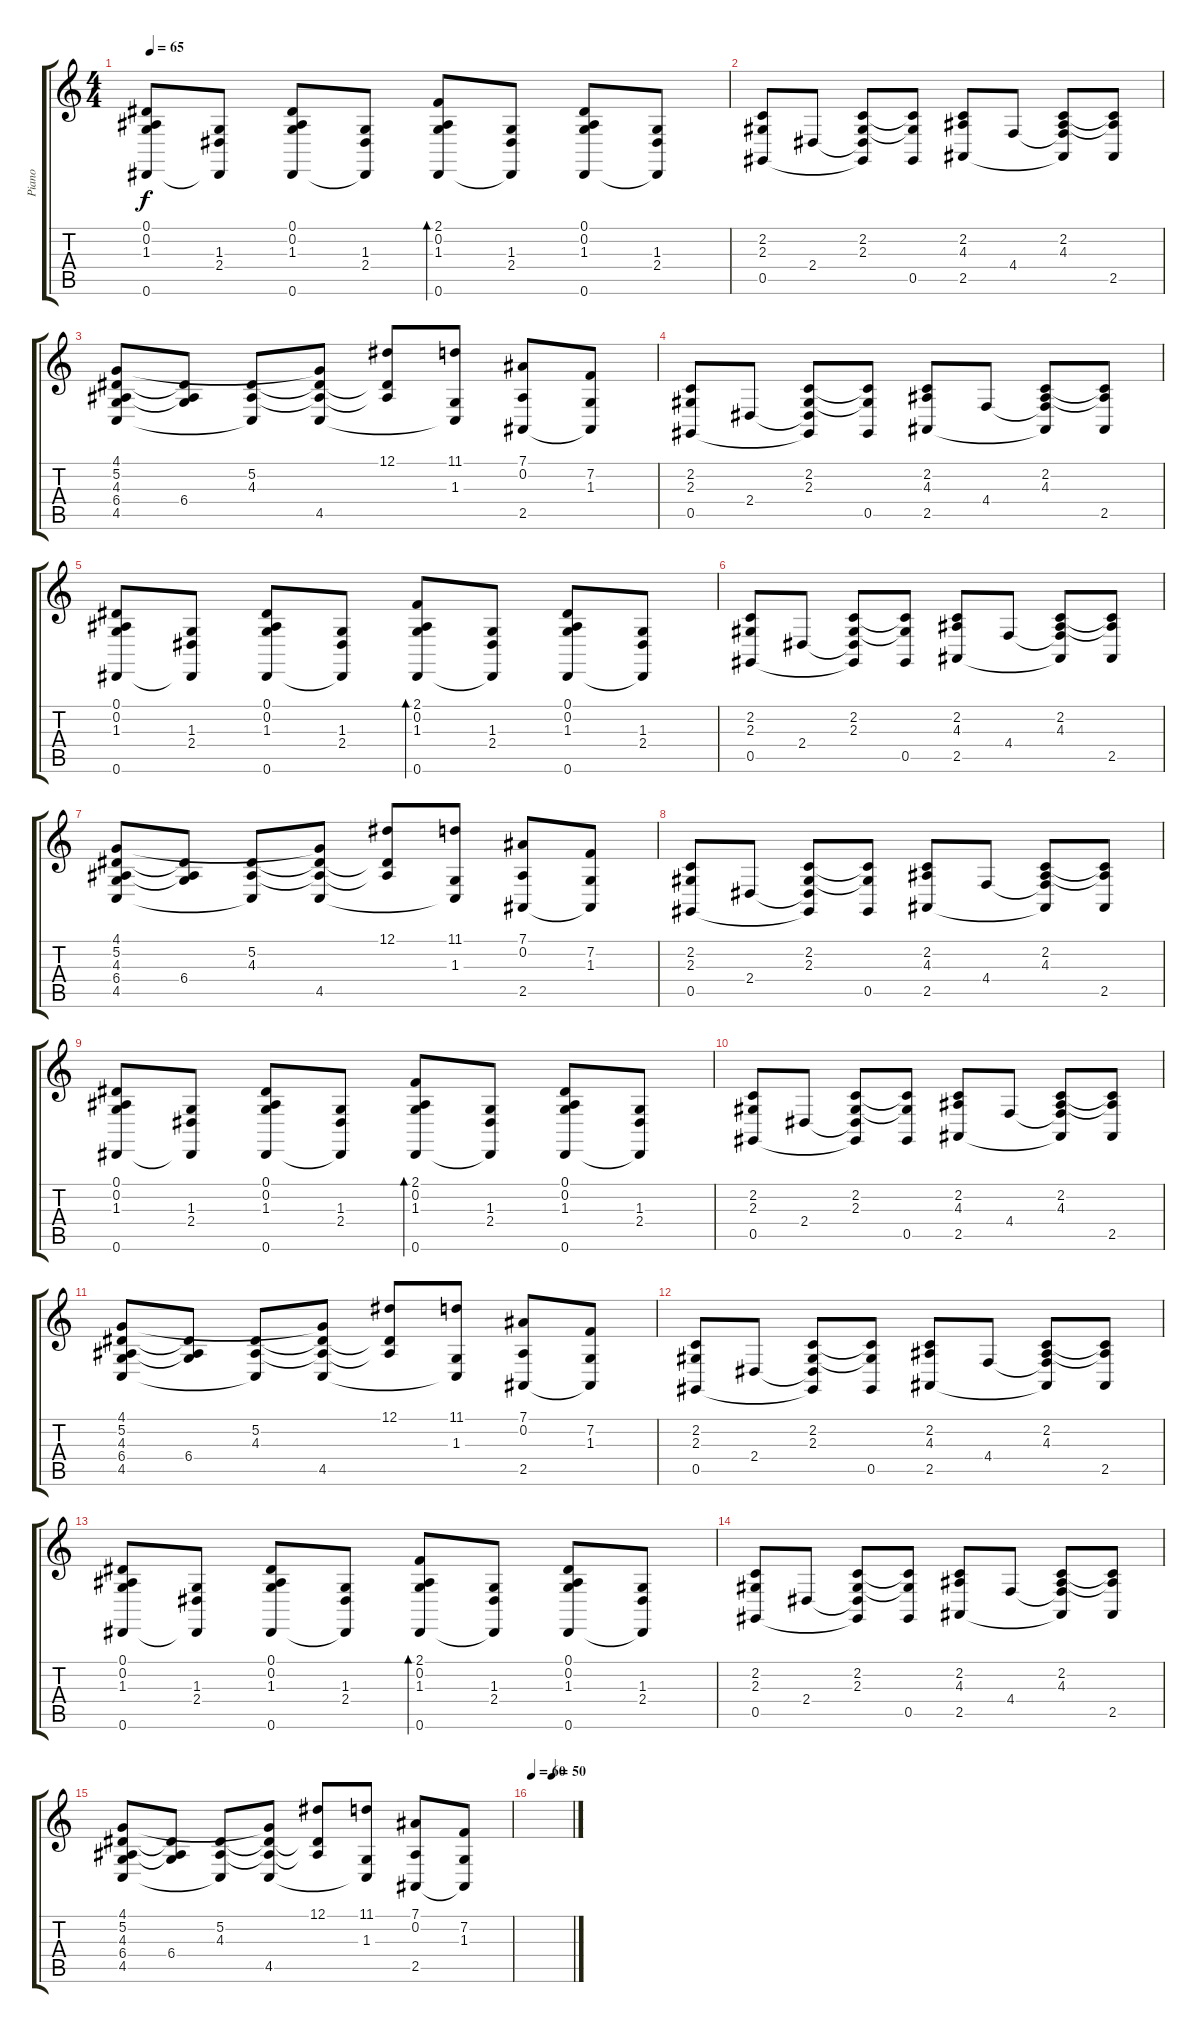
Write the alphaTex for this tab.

\track ("Piano" "Piano") {instrument brightacousticpiano}
\staff {score tabs}
\tuning (Eb4 Bb3 Gb3 Db3 Ab2 Eb2) {hide}
\ts (4 4)
\tempo 65
\clef g2
\ks c
(0.1 0.2 1.3 0.6).8{dy f} (1.3 2.4 0.6{t}).8 (0.1 0.2 1.3 0.6).8 (1.3 2.4 0.6{t}).8 (2.1 0.2 1.3 0.6).8{bd 120} (1.3 2.4 0.6{t}).8 (0.1 0.2 1.3 0.6).8 (1.3 2.4 0.6{t}).8 |
(2.2 2.3 0.5).8 2.4.8 (2.2 2.3 2.4{t} 0.5{t}).8 (2.2{t} 2.3{t} 0.5).8 (2.2 4.3 2.5).8 4.4.8 (2.2 4.3 4.4{t} 2.5{t}).8 (2.2{t} 4.3{t} 2.5).8 |
(4.1 5.2 4.3 6.4 4.5).8 (5.2{t} 4.3{t} 6.4).8 (5.2 4.3 4.5{t}).8 (4.1{t} 5.2{t} 4.3{t} 4.5).8 (12.1 5.2{t} 4.3{t}).8 (11.1 1.3 4.5{t}).8 (7.1 0.2 2.5).8 (7.2 1.3 2.5{t}).8 |
(2.2 2.3 0.5).8 2.4.8 (2.2 2.3 2.4{t} 0.5{t}).8 (2.2{t} 2.3{t} 0.5).8 (2.2 4.3 2.5).8 4.4.8 (2.2 4.3 4.4{t} 2.5{t}).8 (2.2{t} 4.3{t} 2.5).8 |
(0.1 0.2 1.3 0.6).8 (1.3 2.4 0.6{t}).8 (0.1 0.2 1.3 0.6).8 (1.3 2.4 0.6{t}).8 (2.1 0.2 1.3 0.6).8{bd 120} (1.3 2.4 0.6{t}).8 (0.1 0.2 1.3 0.6).8 (1.3 2.4 0.6{t}).8 |
(2.2 2.3 0.5).8 2.4.8 (2.2 2.3 2.4{t} 0.5{t}).8 (2.2{t} 2.3{t} 0.5).8 (2.2 4.3 2.5).8 4.4.8 (2.2 4.3 4.4{t} 2.5{t}).8 (2.2{t} 4.3{t} 2.5).8 |
(4.1 5.2 4.3 6.4 4.5).8 (5.2{t} 4.3{t} 6.4).8 (5.2 4.3 4.5{t}).8 (4.1{t} 5.2{t} 4.3{t} 4.5).8 (12.1 5.2{t} 4.3{t}).8 (11.1 1.3 4.5{t}).8 (7.1 0.2 2.5).8 (7.2 1.3 2.5{t}).8 |
(2.2 2.3 0.5).8 2.4.8 (2.2 2.3 2.4{t} 0.5{t}).8 (2.2{t} 2.3{t} 0.5).8 (2.2 4.3 2.5).8 4.4.8 (2.2 4.3 4.4{t} 2.5{t}).8 (2.2{t} 4.3{t} 2.5).8 |
(0.1 0.2 1.3 0.6).8 (1.3 2.4 0.6{t}).8 (0.1 0.2 1.3 0.6).8 (1.3 2.4 0.6{t}).8 (2.1 0.2 1.3 0.6).8{bd 120} (1.3 2.4 0.6{t}).8 (0.1 0.2 1.3 0.6).8 (1.3 2.4 0.6{t}).8 |
(2.2 2.3 0.5).8 2.4.8 (2.2 2.3 2.4{t} 0.5{t}).8 (2.2{t} 2.3{t} 0.5).8 (2.2 4.3 2.5).8 4.4.8 (2.2 4.3 4.4{t} 2.5{t}).8 (2.2{t} 4.3{t} 2.5).8 |
(4.1 5.2 4.3 6.4 4.5).8 (5.2{t} 4.3{t} 6.4).8 (5.2 4.3 4.5{t}).8 (4.1{t} 5.2{t} 4.3{t} 4.5).8 (12.1 5.2{t} 4.3{t}).8 (11.1 1.3 4.5{t}).8 (7.1 0.2 2.5).8 (7.2 1.3 2.5{t}).8 |
(2.2 2.3 0.5).8 2.4.8 (2.2 2.3 2.4{t} 0.5{t}).8 (2.2{t} 2.3{t} 0.5).8 (2.2 4.3 2.5).8 4.4.8 (2.2 4.3 4.4{t} 2.5{t}).8 (2.2{t} 4.3{t} 2.5).8 |
(0.1 0.2 1.3 0.6).8 (1.3 2.4 0.6{t}).8 (0.1 0.2 1.3 0.6).8 (1.3 2.4 0.6{t}).8 (2.1 0.2 1.3 0.6).8{bd 120} (1.3 2.4 0.6{t}).8 (0.1 0.2 1.3 0.6).8 (1.3 2.4 0.6{t}).8 |
(2.2 2.3 0.5).8 2.4.8 (2.2 2.3 2.4{t} 0.5{t}).8 (2.2{t} 2.3{t} 0.5).8 (2.2 4.3 2.5).8 4.4.8 (2.2 4.3 4.4{t} 2.5{t}).8 (2.2{t} 4.3{t} 2.5).8 |
(4.1 5.2 4.3 6.4 4.5).8 (5.2{t} 4.3{t} 6.4).8 (5.2 4.3 4.5{t}).8 (4.1{t} 5.2{t} 4.3{t} 4.5).8 (12.1 5.2{t} 4.3{t}).8 (11.1 1.3 4.5{t}).8 (7.1 0.2 2.5).8 (7.2 1.3 2.5{t}).8 |
\tempo 60
\tempo (50 0.5)
